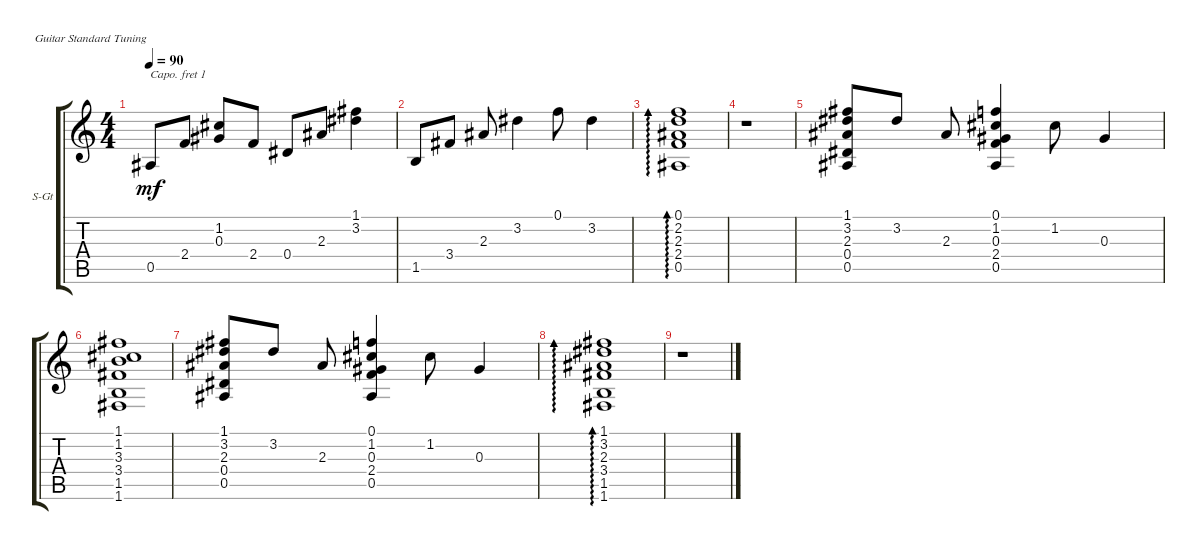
\defaultSystemsLayout 4
\bracketExtendMode groupsimilarinstruments
\firstSystemTrackNameOrientation horizontal
\otherSystemsTrackNameOrientation horizontal
\track ("Steel Guitar" "S-Gt") {instrument acousticguitarsteel}
\staff {score tabs}
\capo 1
\tuning (E4 B3 G3 D3 A2 E2)
\ts (4 4)
\tempo 90
\clef g2
\ks c
0.5.8{dy mf} 2.4.8 (1.2 0.3).8 2.4.8 0.4.8 2.3.8 (3.2 1.1).4 |
1.5.8 3.4.8 2.3.8 3.2.4 0.1.8 3.2.4 |
(0.5 2.4 2.3 2.2 0.1).1{ad 0} |
r.1 |
(1.1 3.2 2.3 0.4 0.5).8 3.2.8 2.3.8 (0.1 1.2 0.3 2.4 0.5).4 1.2.8 0.3.4 |
(1.1 1.2 3.3 3.4 1.5 1.6).1 |
(1.1 3.2 2.3 0.4 0.5).8 3.2.8 2.3.8 (0.1 1.2 0.3 2.4 0.5).4 1.2.8 0.3.4 |
(1.6 1.5 3.4 2.3 3.2 1.1).1{ad 0} |
r.1
